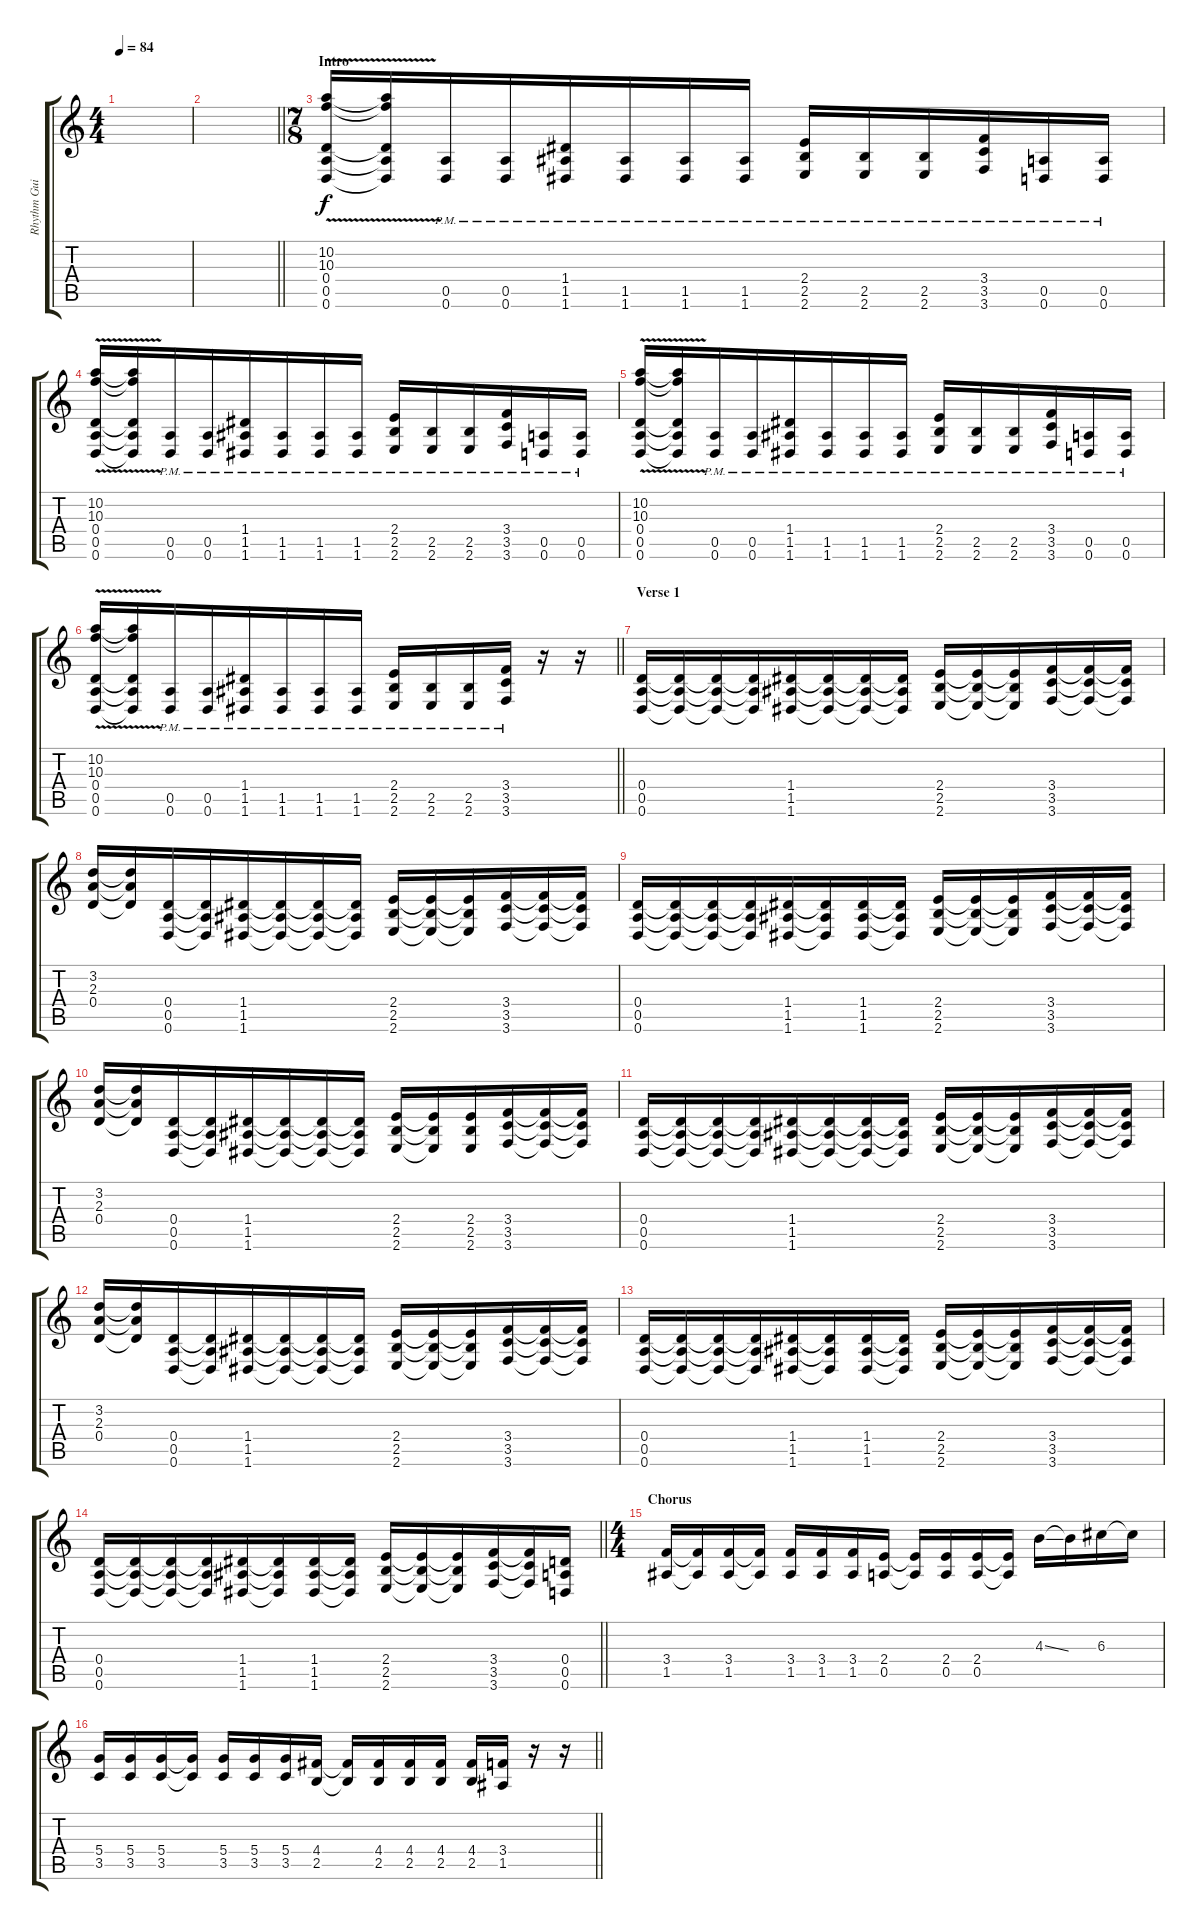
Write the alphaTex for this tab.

\track ("Rhythm Guitar 2" "Rhythm Gui") {instrument distortionguitar}
\staff {score tabs}
\tuning (E4 B3 G3 D3 A2 D2) {hide}
\ts (4 4)
\tempo 84
\clef g2
\ks c
|
\barLineRight lightlight
|
\ts (7 8)
\section ("" "Intro")
(10.2{v} 10.3{v} 0.4 0.5 0.6).16 (10.2{t} 10.3{t} 0.4{t} 0.5{t} 0.6{t}).16 (0.5{pm} 0.6{pm}).16 (0.5{pm} 0.6{pm}).16 (1.4{pm} 1.5{pm} 1.6{pm}).16 (1.5{pm} 1.6{pm}).16 (1.5{pm} 1.6{pm}).16 (1.5{pm} 1.6{pm}).16 (2.4{pm} 2.5{pm} 2.6{pm}).16 (2.5{pm} 2.6{pm}).16 (2.5{pm} 2.6{pm}).16 (3.4{pm} 3.5{pm} 3.6{pm}).16 (0.5{pm} 0.6{pm}).16 (0.5{pm} 0.6{pm}).16 |
(10.2{v} 10.3{v} 0.4 0.5 0.6).16 (10.2{t} 10.3{t} 0.4{t} 0.5{t} 0.6{t}).16 (0.5{pm} 0.6{pm}).16 (0.5{pm} 0.6{pm}).16 (1.4{pm} 1.5{pm} 1.6{pm}).16 (1.5{pm} 1.6{pm}).16 (1.5{pm} 1.6{pm}).16 (1.5{pm} 1.6{pm}).16 (2.4{pm} 2.5{pm} 2.6{pm}).16 (2.5{pm} 2.6{pm}).16 (2.5{pm} 2.6{pm}).16 (3.4{pm} 3.5{pm} 3.6{pm}).16 (0.5{pm} 0.6{pm}).16 (0.5{pm} 0.6{pm}).16 |
(10.2{v} 10.3{v} 0.4 0.5 0.6).16 (10.2{t} 10.3{t} 0.4{t} 0.5{t} 0.6{t}).16 (0.5{pm} 0.6{pm}).16 (0.5{pm} 0.6{pm}).16 (1.4{pm} 1.5{pm} 1.6{pm}).16 (1.5{pm} 1.6{pm}).16 (1.5{pm} 1.6{pm}).16 (1.5{pm} 1.6{pm}).16 (2.4{pm} 2.5{pm} 2.6{pm}).16 (2.5{pm} 2.6{pm}).16 (2.5{pm} 2.6{pm}).16 (3.4{pm} 3.5{pm} 3.6{pm}).16 (0.5{pm} 0.6{pm}).16 (0.5{pm} 0.6{pm}).16 |
\barLineRight lightlight
(10.2{v} 10.3{v} 0.4 0.5 0.6).16 (10.2{t} 10.3{t} 0.4{t} 0.5{t} 0.6{t}).16 (0.5{pm} 0.6{pm}).16 (0.5{pm} 0.6{pm}).16 (1.4{pm} 1.5{pm} 1.6{pm}).16 (1.5{pm} 1.6{pm}).16 (1.5{pm} 1.6{pm}).16 (1.5{pm} 1.6{pm}).16 (2.4{pm} 2.5{pm} 2.6{pm}).16 (2.5{pm} 2.6{pm}).16 (2.5{pm} 2.6{pm}).16 (3.4{pm} 3.5{pm} 3.6{pm}).16 r.16 r.16 |
\section ("" "Verse 1")
(0.4 0.5 0.6).16 (0.4{t} 0.5{t} 0.6{t}).16 (0.4{t} 0.5{t} 0.6{t}).16 (0.4{t} 0.5{t} 0.6{t}).16 (1.4 1.5 1.6).16 (1.4{t} 1.5{t} 1.6{t}).16 (1.4{t} 1.5{t} 1.6{t}).16 (1.4{t} 1.5{t} 1.6{t}).16 (2.4 2.5 2.6).16 (2.4{t} 2.5{t} 2.6{t}).16 (2.4{t} 2.5{t} 2.6{t}).16 (3.4 3.5 3.6).16 (3.4{t} 3.5{t} 3.6{t}).16 (3.4{t} 3.5{t} 3.6{t}).16 |
(3.2 2.3 0.4).16 (3.2{t} 2.3{t} 0.4{t}).16 (0.4 0.5 0.6).16 (0.4{t} 0.5{t} 0.6{t}).16 (1.4 1.5 1.6).16 (1.4{t} 1.5{t} 1.6{t}).16 (1.4{t} 1.5{t} 1.6{t}).16 (1.4{t} 1.5{t} 1.6{t}).16 (2.4 2.5 2.6).16 (2.4{t} 2.5{t} 2.6{t}).16 (2.4{t} 2.5{t} 2.6{t}).16 (3.4 3.5 3.6).16 (3.4{t} 3.5{t} 3.6{t}).16 (3.4{t} 3.5{t} 3.6{t}).16 |
(0.4 0.5 0.6).16 (0.4{t} 0.5{t} 0.6{t}).16 (0.4{t} 0.5{t} 0.6{t}).16 (0.4{t} 0.5{t} 0.6{t}).16 (1.4 1.5 1.6).16 (1.4{t} 1.5{t} 1.6{t}).16 (1.4 1.5 1.6).16 (1.4{t} 1.5{t} 1.6{t}).16 (2.4 2.5 2.6).16 (2.4{t} 2.5{t} 2.6{t}).16 (2.4{t} 2.5{t} 2.6{t}).16 (3.4 3.5 3.6).16 (3.4{t} 3.5{t} 3.6{t}).16 (3.4{t} 3.5{t} 3.6{t}).16 |
(3.2 2.3 0.4).16 (3.2{t} 2.3{t} 0.4{t}).16 (0.4 0.5 0.6).16 (0.4{t} 0.5{t} 0.6{t}).16 (1.4 1.5 1.6).16 (1.4{t} 1.5{t} 1.6{t}).16 (1.4{t} 1.5{t} 1.6{t}).16 (1.4{t} 1.5{t} 1.6{t}).16 (2.4 2.5 2.6).16 (2.4{t} 2.5{t} 2.6{t}).16 (2.4 2.5 2.6).16 (3.4 3.5 3.6).16 (3.4{t} 3.5{t} 3.6{t}).16 (3.4{t} 3.5{t} 3.6{t}).16 |
(0.4 0.5 0.6).16 (0.4{t} 0.5{t} 0.6{t}).16 (0.4{t} 0.5{t} 0.6{t}).16 (0.4{t} 0.5{t} 0.6{t}).16 (1.4 1.5 1.6).16 (1.4{t} 1.5{t} 1.6{t}).16 (1.4{t} 1.5{t} 1.6{t}).16 (1.4{t} 1.5{t} 1.6{t}).16 (2.4 2.5 2.6).16 (2.4{t} 2.5{t} 2.6{t}).16 (2.4{t} 2.5{t} 2.6{t}).16 (3.4 3.5 3.6).16 (3.4{t} 3.5{t} 3.6{t}).16 (3.4{t} 3.5{t} 3.6{t}).16 |
(3.2 2.3 0.4).16 (3.2{t} 2.3{t} 0.4{t}).16 (0.4 0.5 0.6).16 (0.4{t} 0.5{t} 0.6{t}).16 (1.4 1.5 1.6).16 (1.4{t} 1.5{t} 1.6{t}).16 (1.4{t} 1.5{t} 1.6{t}).16 (1.4{t} 1.5{t} 1.6{t}).16 (2.4 2.5 2.6).16 (2.4{t} 2.5{t} 2.6{t}).16 (2.4{t} 2.5{t} 2.6{t}).16 (3.4 3.5 3.6).16 (3.4{t} 3.5{t} 3.6{t}).16 (3.4{t} 3.5{t} 3.6{t}).16 |
(0.4 0.5 0.6).16 (0.4{t} 0.5{t} 0.6{t}).16 (0.4{t} 0.5{t} 0.6{t}).16 (0.4{t} 0.5{t} 0.6{t}).16 (1.4 1.5 1.6).16 (1.4{t} 1.5{t} 1.6{t}).16 (1.4 1.5 1.6).16 (1.4{t} 1.5{t} 1.6{t}).16 (2.4 2.5 2.6).16 (2.4{t} 2.5{t} 2.6{t}).16 (2.4{t} 2.5{t} 2.6{t}).16 (3.4 3.5 3.6).16 (3.4{t} 3.5{t} 3.6{t}).16 (3.4{t} 3.5{t} 3.6{t}).16 |
\barLineRight lightlight
(0.4 0.5 0.6).16 (0.4{t} 0.5{t} 0.6{t}).16 (0.4{t} 0.5{t} 0.6{t}).16 (0.4{t} 0.5{t} 0.6{t}).16 (1.4 1.5 1.6).16 (1.4{t} 1.5{t} 1.6{t}).16 (1.4 1.5 1.6).16 (1.4{t} 1.5{t} 1.6{t}).16 (2.4 2.5 2.6).16 (2.4{t} 2.5{t} 2.6{t}).16 (2.4{t} 2.5{t} 2.6{t}).16 (3.4 3.5 3.6).16 (3.4{t} 3.5{t} 3.6{t}).16 (0.4 0.5 0.6).16 |
\ts (4 4)
\section ("" "Chorus")
(3.4 1.5).16 (3.4{t} 1.5{t}).16 (3.4 1.5).16 (3.4{t} 1.5{t}).16 (3.4 1.5).16 (3.4 1.5).16 (3.4 1.5).16 (2.4 0.5).16 (2.4{t} 0.5{t}).16 (2.4 0.5).16 (2.4 0.5).16 (2.4{t} 0.5{t}).16 4.3{ss}.16 4.3{t}.16 6.3.16 6.3{t}.16 |
\barLineRight lightlight
(5.4 3.5).16 (5.4 3.5).16 (5.4 3.5).16 (5.4{t} 3.5{t}).16 (5.4 3.5).16 (5.4 3.5).16 (5.4 3.5).16 (4.4 2.5).16 (4.4{t} 2.5{t}).16 (4.4 2.5).16 (4.4 2.5).16 (4.4 2.5).16 (4.4 2.5).16 (3.4 1.5).16 r.16 r.16
